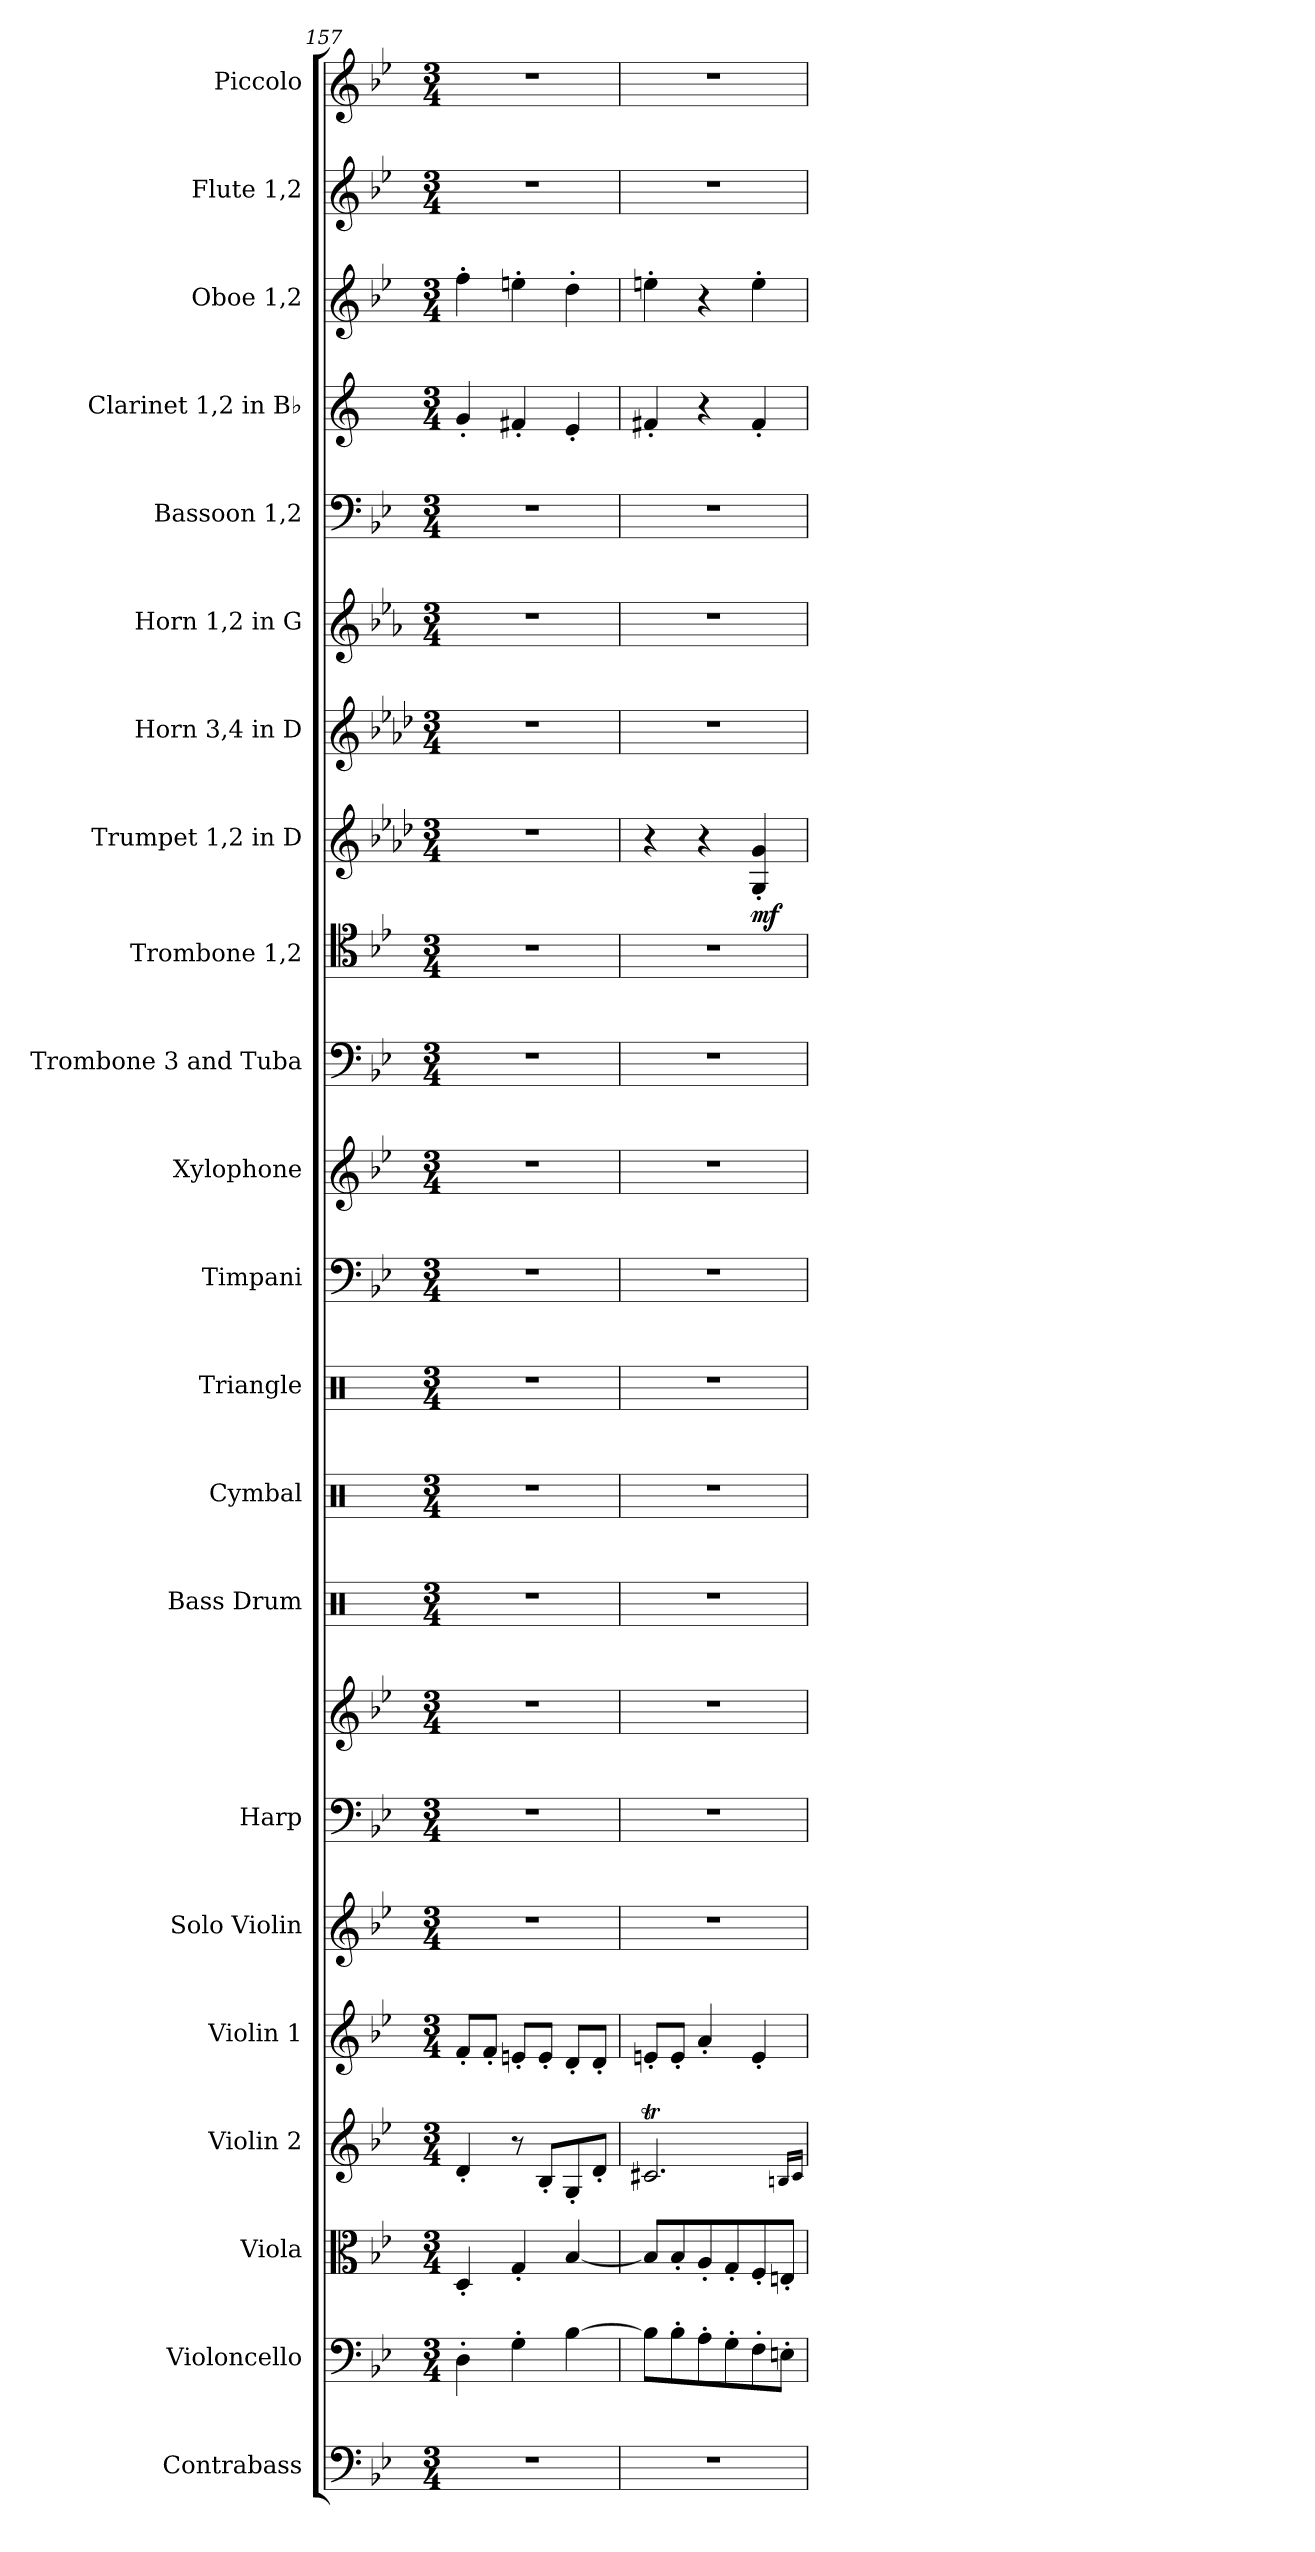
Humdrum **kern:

**kern	**kern	**kern	**kern	**kern	**kern	**kern	**kern	**kern	**kern	**kern	**kern	**kern	**kern	**kern	**kern	**dynam	**kern	**kern	**kern	**kern	**kern	**kern	**kern
*part22	*part21	*part20	*part19	*part18	*part17	*part16	*part16	*part15	*part14	*part13	*part12	*part11	*part10	*part9	*part8	*part8	*part7	*part6	*part5	*part4	*part3	*part2	*part1
*staff23	*staff22	*staff21	*staff20	*staff19	*staff18	*staff17	*staff16	*staff15	*staff14	*staff13	*staff12	*staff11	*staff10	*staff9	*staff8	*staff8	*staff7	*staff6	*staff5	*staff4	*staff3	*staff2	*staff1
*I"Contrabass	*I"Violoncello	*I"Viola	*I"Violin 2	*I"Violin 1	*I"Solo Violin	*I"Harp	*	*I"Bass Drum	*I"Cymbal	*I"Triangle	*I"Timpani	*I"Xylophone	*I"Trombone 3 and Tuba	*I"Trombone 1,2	*I"Trumpet 1,2 in D	*	*I"Horn 3,4 in D	*I"Horn 1,2 in G	*I"Bassoon 1,2	*I"Clarinet 1,2 in B♭	*I"Oboe 1,2	*I"Flute 1,2	*I"Piccolo
*I'Cb.	*I'Vc.	*I'Vla.	*I'Vln. 2	*I'Vln. 1	*I'Solo Vln.	*I'Hrp.	*	*I'B.D	*I'Cym.	*I'Trgl.	*I'Timp.	*I'Xyl.	*I'Tbn. 3 and Tba.	*I'Tbn. 1,2	*I'Tpt. 1,2 in D	*	*I'Hn. 3,4 in D	*I'Hn. 1,2 in G	*I'Bsn. 1,2	*I'Cl. 1,2 in B♭	*I'Ob. 1,2	*I'Fl. 1,2	*I'Picc.
*clefF4	*clefF4	*clefC3	*clefG2	*clefG2	*clefG2	*clefF4	*clefG2	*clefX	*clefX	*clefX	*clefF4	*clefG2	*clefF4	*clefC4	*clefG2	*	*clefG2	*clefG2	*clefF4	*clefG2	*clefG2	*clefG2	*clefG2
*ITrd7c12	*	*	*	*	*	*	*	*	*	*	*	*ITrd-7c-12	*	*	*ITrd-1c-2	*	*ITrd6c10	*ITrd3c5	*	*ITrd1c2	*	*	*ITrd-7c-12
*k[b-e-]	*k[b-e-]	*k[b-e-]	*k[b-e-]	*k[b-e-]	*k[b-e-]	*k[b-e-]	*k[b-e-]	*k[]	*k[]	*k[]	*k[b-e-]	*k[b-e-]	*k[b-e-]	*k[b-e-]	*k[b-e-]	*	*k[b-e-]	*k[b-e-]	*k[b-e-]	*k[b-e-]	*k[b-e-]	*k[b-e-]	*k[b-e-]
*M3/4	*M3/4	*M3/4	*M3/4	*M3/4	*M3/4	*M3/4	*M3/4	*M3/4	*M3/4	*M3/4	*M3/4	*M3/4	*M3/4	*M3/4	*M3/4	*	*M3/4	*M3/4	*M3/4	*M3/4	*M3/4	*M3/4	*M3/4
=157	=157	=157	=157	=157	=157	=157	=157	=157	=157	=157	=157	=157	=157	=157	=157	=157	=157	=157	=157	=157	=157	=157	=157
2.r	4D'\	4D'/	4d'/	8f'/L	2.r	2.r	2.r	2.r	2.r	2.r	2.r	2.r	2.r	2.r	2.r	.	2.r	2.r	2.r	4f'/	4ff'\	2.r	2.r
.	.	.	.	8f'/J	.	.	.	.	.	.	.	.	.	.	.	.	.	.	.	.	.	.	.
.	4G'\	4G'/	8r	8en'/L	.	.	.	.	.	.	.	.	.	.	.	.	.	.	.	4en'/	4een'\	.	.
.	.	.	8B-'/L	8e'/J	.	.	.	.	.	.	.	.	.	.	.	.	.	.	.	.	.	.	.
.	[4B-\	[4B-/	8G'/	8d'/L	.	.	.	.	.	.	.	.	.	.	.	.	.	.	.	4d'/	4dd'\	.	.
.	.	.	8d'/J	8d'/J	.	.	.	.	.	.	.	.	.	.	.	.	.	.	.	.	.	.	.
=158	=158	=158	=158	=158	=158	=158	=158	=158	=158	=158	=158	=158	=158	=158	=158	=158	=158	=158	=158	=158	=158	=158	=158
2.r	8B-\L]	8B-/L]	2.c#Xt/	8en'/L	2.r	2.r	2.r	2.r	2.r	2.r	2.r	2.r	2.r	2.r	4r	.	2.r	2.r	2.r	4en'/	4een'\	2.r	2.r
.	8B-'\	8B-'/	.	8e'/J	.	.	.	.	.	.	.	.	.	.	.	.	.	.	.	.	.	.	.
.	8A'\	8A'/	.	4a'/	.	.	.	.	.	.	.	.	.	.	4r	.	.	.	.	4r	4r	.	.
.	8G'\	8G'/	.	.	.	.	.	.	.	.	.	.	.	.	.	.	.	.	.	.	.	.	.
!	!	!	!	!	!	!	!	!	!	!	!	!	!	!	!	!LO:DY:b	!	!	!	!	!	!	!
.	8F'\	8F'/	.	4e'/	.	.	.	.	.	.	.	.	.	.	4A/' 4a/'	mf	.	.	.	4e'/	4ee'\	.	.
.	8En'\J	8En'/J	.	.	.	.	.	.	.	.	.	.	.	.	.	.	.	.	.	.	.	.	.
.	.	.	16qBn/LL	.	.	.	.	.	.	.	.	.	.	.	.	.	.	.	.	.	.	.	.
.	.	.	16qc#/JJ	.	.	.	.	.	.	.	.	.	.	.	.	.	.	.	.	.	.	.	.
=	=	=	=	=	=	=	=	=	=	=	=	=	=	=	=	=	=	=	=	=	=	=	=
*-	*-	*-	*-	*-	*-	*-	*-	*-	*-	*-	*-	*-	*-	*-	*-	*-	*-	*-	*-	*-	*-	*-	*-
